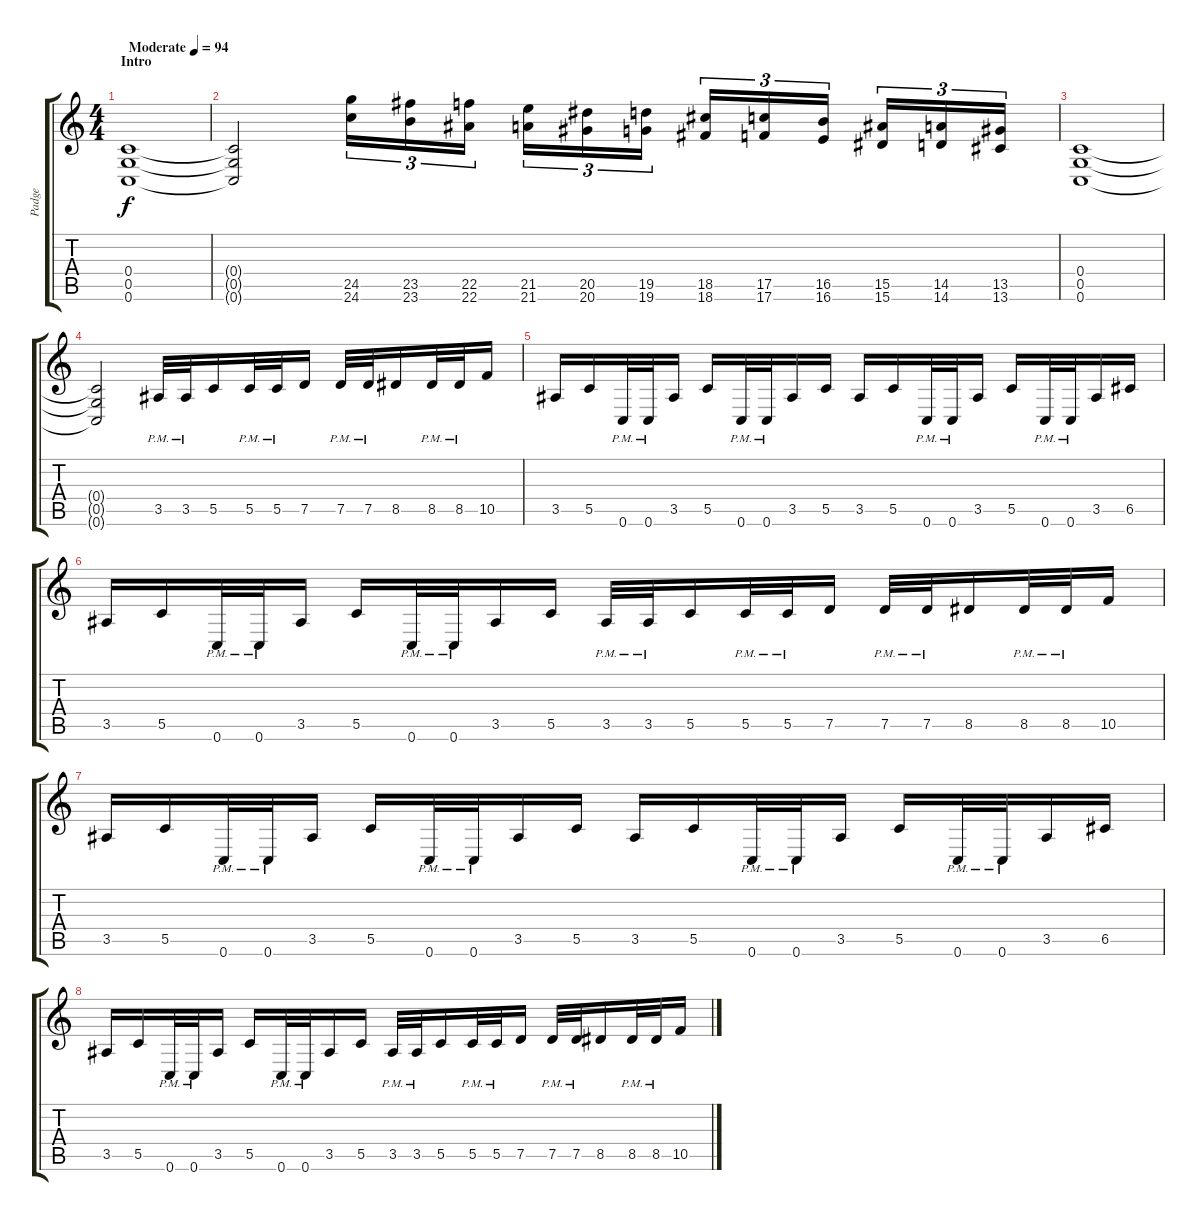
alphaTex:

\track ("Padge" "Padge") {instrument distortionguitar}
\staff {score tabs}
\tuning (D4 A3 F3 C3 G2 C2) {hide}
\ts (4 4)
\section ("" "Intro")
\tempo (94 "Moderate")
\clef g2
\ks c
(0.4 0.5 0.6).1{dy f instrument distortionguitar} |
(0.4{t} 0.5{t} 0.6{t}).2 (24.5 24.6).16{tu (3 2) instrument guitarfretnoise} (23.5 23.6).16{tu (3 2)} (22.5 22.6).16{tu (3 2) beam splitsecondary} (21.5 21.6).16{tu (3 2)} (20.5 20.6).16{tu (3 2)} (19.5 19.6).16{tu (3 2)} (18.5 18.6).16{tu (3 2)} (17.5 17.6).16{tu (3 2)} (16.5 16.6).16{tu (3 2) beam splitsecondary} (15.5 15.6).16{tu (3 2)} (14.5 14.6).16{tu (3 2)} (13.5 13.6).16{tu (3 2)} |
(0.4 0.5 0.6).1{instrument distortionguitar} |
(0.4{t} 0.5{t} 0.6{t}).2 3.5{pm}.32 3.5{pm}.32 5.5.16 5.5{pm}.32 5.5{pm}.32 7.5.16 7.5{pm}.32 7.5{pm}.32 8.5.16 8.5{pm}.32 8.5{pm}.32 10.5.16 |
3.5.16 5.5.16 0.6{pm}.32 0.6{pm}.32 3.5.16 5.5.16 0.6{pm}.32 0.6{pm}.32 3.5.16 5.5.16 3.5.16 5.5.16 0.6{pm}.32 0.6{pm}.32 3.5.16 5.5.16 0.6{pm}.32 0.6{pm}.32 3.5.16 6.5.16 |
3.5.16 5.5.16 0.6{pm}.32 0.6{pm}.32 3.5.16 5.5.16 0.6{pm}.32 0.6{pm}.32 3.5.16 5.5.16 3.5{pm}.32 3.5{pm}.32 5.5.16 5.5{pm}.32 5.5{pm}.32 7.5.16 7.5{pm}.32 7.5{pm}.32 8.5.16 8.5{pm}.32 8.5{pm}.32 10.5.16 |
3.5.16 5.5.16 0.6{pm}.32 0.6{pm}.32 3.5.16 5.5.16 0.6{pm}.32 0.6{pm}.32 3.5.16 5.5.16 3.5.16 5.5.16 0.6{pm}.32 0.6{pm}.32 3.5.16 5.5.16 0.6{pm}.32 0.6{pm}.32 3.5.16 6.5.16 |
3.5.16 5.5.16 0.6{pm}.32 0.6{pm}.32 3.5.16 5.5.16 0.6{pm}.32 0.6{pm}.32 3.5.16 5.5.16 3.5{pm}.32 3.5{pm}.32 5.5.16 5.5{pm}.32 5.5{pm}.32 7.5.16 7.5{pm}.32 7.5{pm}.32 8.5.16 8.5{pm}.32 8.5{pm}.32 10.5.16
